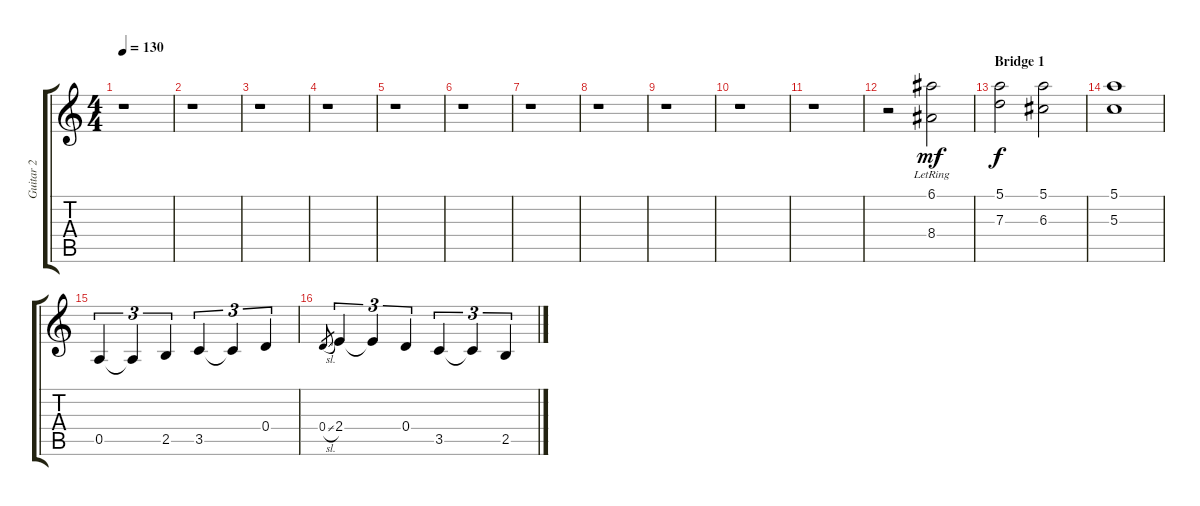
\track ("Guitar 2" "Guitar 2") {instrument electricguitarclean}
\staff {score tabs}
\tuning (E4 B3 G3 D3 A2 E2) {hide}
\ts (4 4)
\tempo 130
\clef g2
\ks c
r.1{dy mf} |
r.1 |
r.1 |
r.1 |
r.1 |
r.1 |
r.1 |
r.1 |
r.1 |
r.1 |
r.1 |
r.2 (6.1{lr} 8.4{lr}).2 |
\section ("" "Bridge 1")
(5.1 7.3).2{dy f} (5.1 6.3).2 |
(5.1 5.3).1 |
0.5.4{tu (3 2)} 0.5{t}.4{tu (3 2)} 2.5.4{tu (3 2)} 3.5.4{tu (3 2)} 3.5{t}.4{tu (3 2)} 0.4.4{tu (3 2)} |
0.4{sl}.8{gr} 2.4.4{tu (3 2)} 2.4{t}.4{tu (3 2)} 0.4.4{tu (3 2)} 3.5.4{tu (3 2)} 3.5{t}.4{tu (3 2)} 2.5.4{tu (3 2)}
